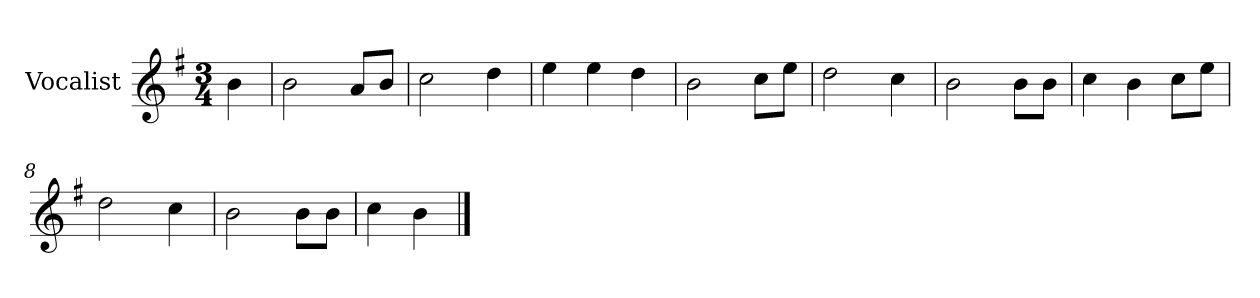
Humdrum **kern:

**kern
*part1
*staff1
*I"Vocalist
*k[f#]
*G:
*M3/4
=
4b
=1
2b
8aL
8bJ
=2
2cc
4dd
=3
4ee
4ee
4dd
=4
2b
8ccL
8eeJ
=5
2dd
4cc
=6
2b
8bL
8bJ
=7
4cc
4b
8ccL
8eeJ
=8
2dd
4cc
=9
2b
8bL
8bJ
=10
4cc
4b
==
*-
